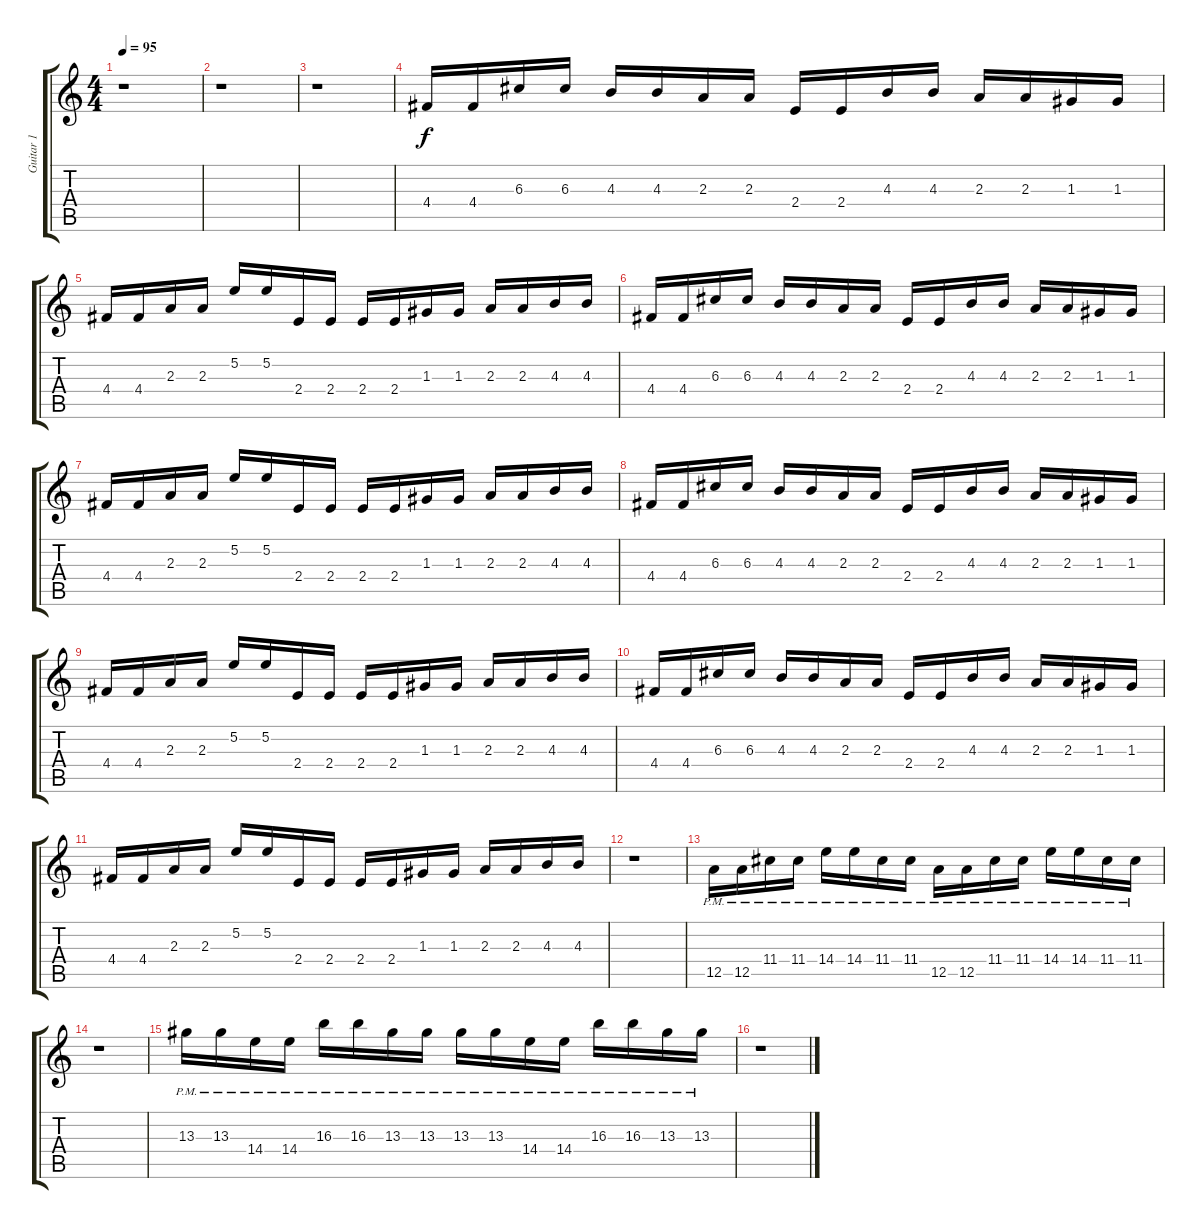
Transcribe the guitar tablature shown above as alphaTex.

\track ("Guitar 1" "Guitar 1") {instrument distortionguitar}
\staff {score tabs}
\tuning (E4 B3 G3 D3 A2 D2) {hide}
\ts (4 4)
\tempo 95
\clef g2
\ks c
r.1{dy f} |
r.1 |
r.1 |
4.4.16 4.4.16 6.3.16 6.3.16 4.3.16 4.3.16 2.3.16 2.3.16 2.4.16 2.4.16 4.3.16 4.3.16 2.3.16 2.3.16 1.3.16 1.3.16 |
4.4.16 4.4.16 2.3.16 2.3.16 5.2.16 5.2.16 2.4.16 2.4.16 2.4.16 2.4.16 1.3.16 1.3.16 2.3.16 2.3.16 4.3.16 4.3.16 |
4.4.16 4.4.16 6.3.16 6.3.16 4.3.16 4.3.16 2.3.16 2.3.16 2.4.16 2.4.16 4.3.16 4.3.16 2.3.16 2.3.16 1.3.16 1.3.16 |
4.4.16 4.4.16 2.3.16 2.3.16 5.2.16 5.2.16 2.4.16 2.4.16 2.4.16 2.4.16 1.3.16 1.3.16 2.3.16 2.3.16 4.3.16 4.3.16 |
4.4.16 4.4.16 6.3.16 6.3.16 4.3.16 4.3.16 2.3.16 2.3.16 2.4.16 2.4.16 4.3.16 4.3.16 2.3.16 2.3.16 1.3.16 1.3.16 |
4.4.16 4.4.16 2.3.16 2.3.16 5.2.16 5.2.16 2.4.16 2.4.16 2.4.16 2.4.16 1.3.16 1.3.16 2.3.16 2.3.16 4.3.16 4.3.16 |
4.4.16 4.4.16 6.3.16 6.3.16 4.3.16 4.3.16 2.3.16 2.3.16 2.4.16 2.4.16 4.3.16 4.3.16 2.3.16 2.3.16 1.3.16 1.3.16 |
4.4.16 4.4.16 2.3.16 2.3.16 5.2.16 5.2.16 2.4.16 2.4.16 2.4.16 2.4.16 1.3.16 1.3.16 2.3.16 2.3.16 4.3.16 4.3.16 |
r.1 |
12.5{pm}.16 12.5{pm}.16 11.4{pm}.16 11.4{pm}.16 14.4{pm}.16 14.4{pm}.16 11.4{pm}.16 11.4{pm}.16 12.5{pm}.16 12.5{pm}.16 11.4{pm}.16 11.4{pm}.16 14.4{pm}.16 14.4{pm}.16 11.4{pm}.16 11.4{pm}.16 |
r.1 |
13.3{pm}.16 13.3{pm}.16 14.4{pm}.16 14.4{pm}.16 16.3{pm}.16 16.3{pm}.16 13.3{pm}.16 13.3{pm}.16 13.3{pm}.16 13.3{pm}.16 14.4{pm}.16 14.4{pm}.16 16.3{pm}.16 16.3{pm}.16 13.3{pm}.16 13.3{pm}.16 |
r.1
